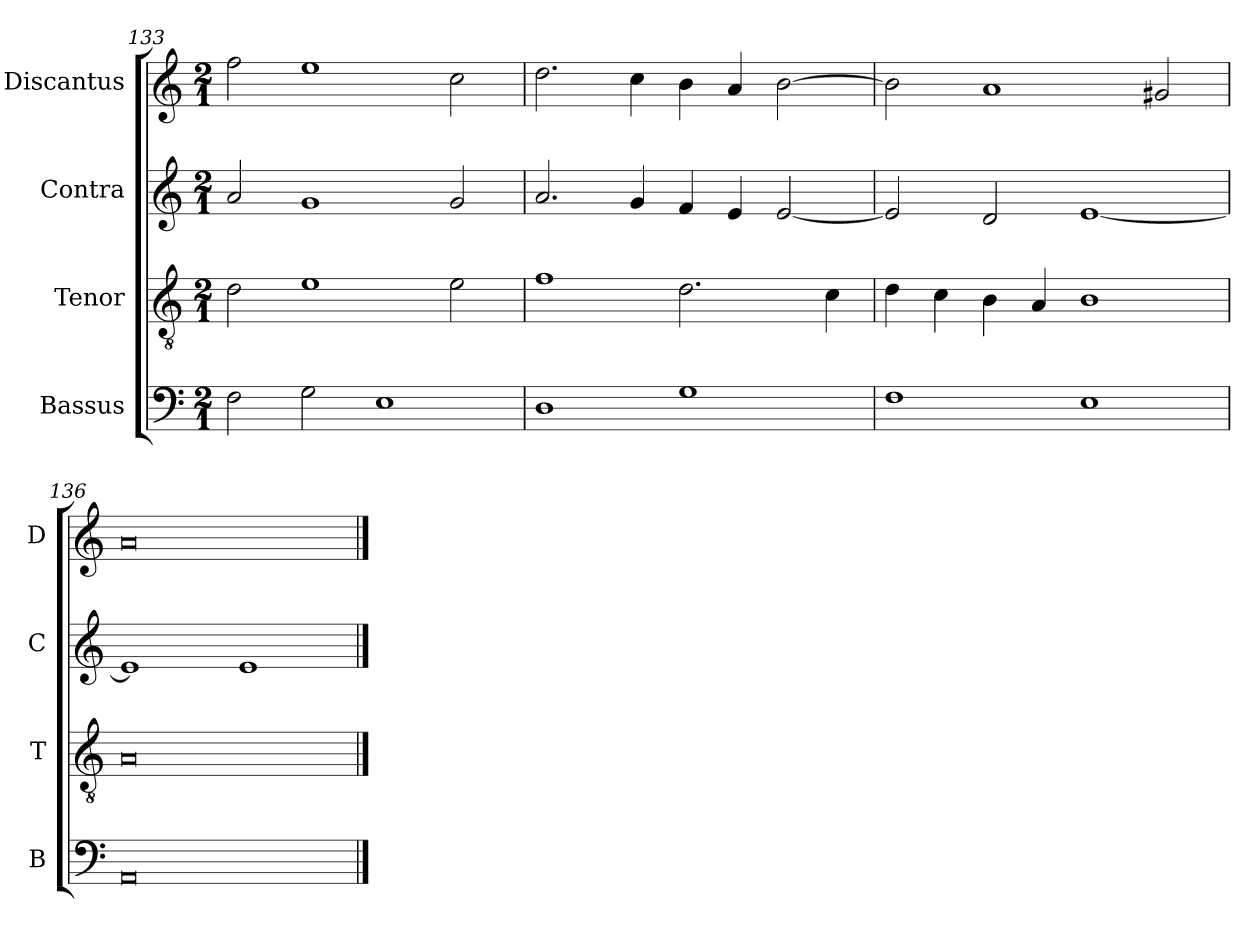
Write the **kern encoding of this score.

**kern	**kern	**kern	**kern
*part4	*part3	*part2	*part1
*staff4	*staff3	*staff2	*staff1
*I"Bassus	*I"Tenor	*I"Contra	*I"Discantus
*I'B	*I'T	*I'C	*I'D
*clefF4	*clefGv2	*clefG2	*clefG2
*k[]	*k[]	*k[]	*k[]
*M2/1	*M2/1	*M2/1	*M2/1
=133	=133	=133	=133
2F\	2d\	2a/	2ff\
2G\	1e	1g	1ee
1E	.	.	.
.	2e\	2g/	2cc\
=134	=134	=134	=134
1D	1f	2.a/	2.dd\
.	.	4g/	4cc\
1G	2.d\	4f/	4b\
.	.	4e/	4a/
.	.	[2e/	[2b\
.	4c\	.	.
=135	=135	=135	=135
1F	4d\	2e/]	2b\]
.	4c\	.	.
.	4B\	2d/	1a
.	4A/	.	.
1E	1B	[1e	.
.	.	.	2g#X/
=136	=136	=136	=136
0AA	0A	1e]	0a
.	.	1e	.
==	==	==	==
*-	*-	*-	*-
